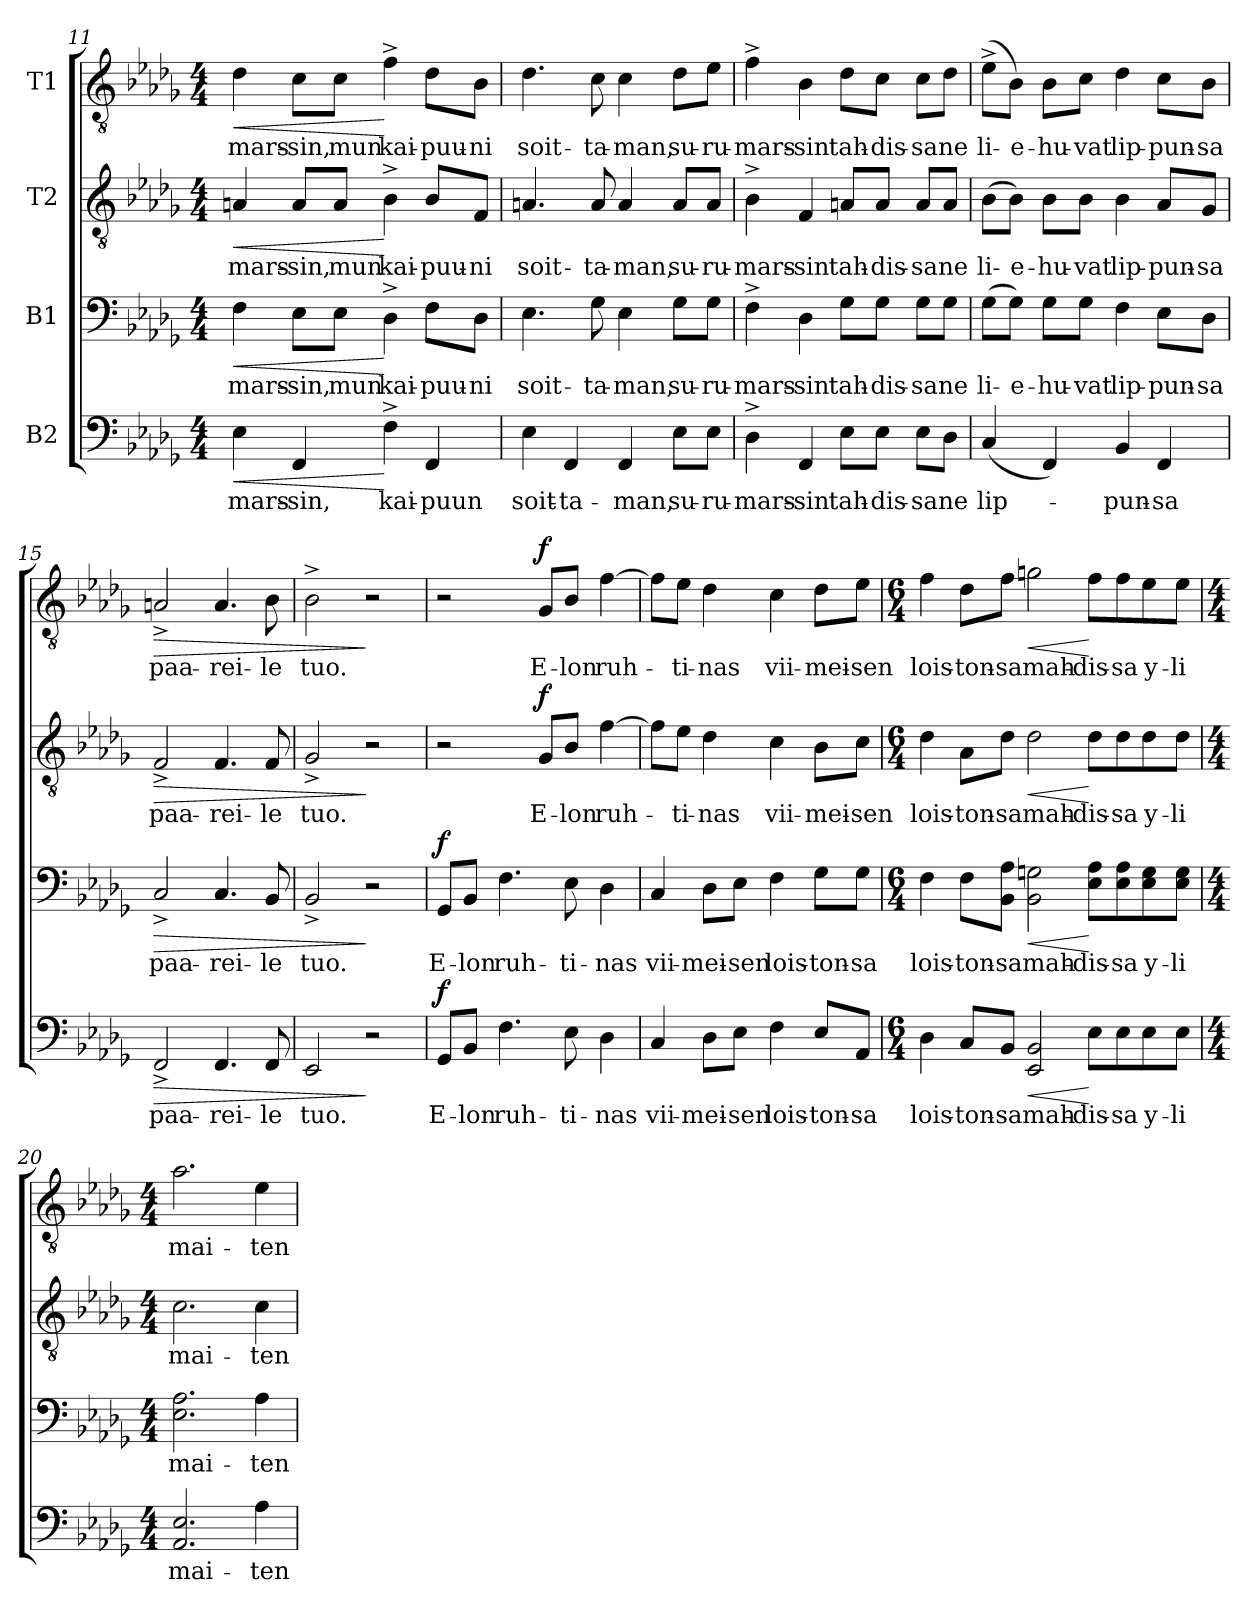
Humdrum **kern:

**kern	**text	**dynam	**kern	**text	**dynam	**kern	**text	**dynam	**kern	**text	**dynam
*part4	*part4	*part4	*part3	*part3	*part3	*part2	*part2	*part2	*part1	*part1	*part1
*staff4	*staff4	*staff4	*staff3	*staff3	*staff3	*staff2	*staff2	*staff2	*staff1	*staff1	*staff1
*I"B2	*	*	*I"B1	*	*	*I"T2	*	*	*I"T1	*	*
*clefF4	*	*	*clefF4	*	*	*clefGv2	*	*	*clefGv2	*	*
*k[b-e-a-d-g-]	*	*	*k[b-e-a-d-g-]	*	*	*k[b-e-a-d-g-]	*	*	*k[b-e-a-d-g-]	*	*
*M4/4	*	*	*M4/4	*	*	*M4/4	*	*	*M4/4	*	*
=11	=11	=11	=11	=11	=11	=11	=11	=11	=11	=11	=11
!	!LO:LY:b	!LO:HP:b	!	!LO:LY:b	!LO:HP:b	!	!LO:LY:b	!LO:HP:b	!	!LO:LY:b	!LO:HP:b
4E-\	-mars-	<	4F\	-mars-	<	4An/	-mars-	<	4d-\	-mars-	<
!	!LO:LY:b	!	!	!LO:LY:b	!	!	!LO:LY:b	!	!	!LO:LY:b	!
4FF/	-sin,	.	8E-\L	-sin,	.	8A/L	-sin,	.	8c\L	-sin,	.
!	!	!	!	!LO:LY:b	!	!	!LO:LY:b	!	!	!LO:LY:b	!
.	.	.	8E-\J	mun	.	8A/J	mun	.	8c\J	mun	.
!	!LO:LY:b	!	!	!LO:LY:b	!	!	!LO:LY:b	!	!	!LO:LY:b	!
4F^\	kai-	[	4D-^\	kai-	[	4B-^\	kai-	[	4f^\	kai-	[
!	!LO:LY:b	!	!	!LO:LY:b	!	!	!LO:LY:b	!	!	!LO:LY:b	!
4FF/	-puun	.	8F\L	-puu-	.	8B-/L	-puu-	.	8d-\L	-puu-	.
!	!	!	!	!LO:LY:b	!	!	!LO:LY:b	!	!	!LO:LY:b	!
.	.	.	8D-\J	-ni	.	8F/J	-ni	.	8B-\J	-ni	.
=12	=12	=12	=12	=12	=12	=12	=12	=12	=12	=12	=12
!	!LO:LY:b	!	!	!LO:LY:b	!	!	!LO:LY:b	!	!	!LO:LY:b	!
4E-\	soit-	.	4.E-\	soit-	.	4.An/	soit-	.	4.d-\	soit-	.
!	!LO:LY:b	!	!	!	!	!	!	!	!	!	!
4FF/	-ta-	.	.	.	.	.	.	.	.	.	.
!	!	!	!	!LO:LY:b	!	!	!LO:LY:b	!	!	!LO:LY:b	!
.	.	.	8G-\	-ta-	.	8A/	-ta-	.	8c\	-ta-	.
!	!LO:LY:b	!	!	!LO:LY:b	!	!	!LO:LY:b	!	!	!LO:LY:b	!
4FF/	-man,	.	4E-\	-man,	.	4A/	-man,	.	4c\	-man,	.
!	!LO:LY:b	!	!	!LO:LY:b	!	!	!LO:LY:b	!	!	!LO:LY:b	!
8E-\L	su-	.	8G-\L	su-	.	8A/L	su-	.	8d-\L	su-	.
!	!LO:LY:b	!	!	!LO:LY:b	!	!	!LO:LY:b	!	!	!LO:LY:b	!
8E-\J	-ru-	.	8G-\J	-ru-	.	8A/J	-ru-	.	8e-\J	-ru-	.
!!LO:PB:g=z
=13	=13	=13	=13	=13	=13	=13	=13	=13	=13	=13	=13
!	!LO:LY:b	!	!	!LO:LY:b	!	!	!LO:LY:b	!	!	!LO:LY:b	!
4D-^\	-mars-	.	4F^\	-mars-	.	4B-^\	-mars-	.	4f^\	-mars-	.
!	!LO:LY:b	!	!	!LO:LY:b	!	!	!LO:LY:b	!	!	!LO:LY:b	!
4FF/	-sin	.	4D-\	-sin	.	4F/	-sin	.	4B-\	-sin	.
!	!LO:LY:b	!	!	!LO:LY:b	!	!	!LO:LY:b	!	!	!LO:LY:b	!
8E-\L	tah-	.	8G-\L	tah-	.	8An/L	tah-	.	8d-\L	tah-	.
!	!LO:LY:b	!	!	!LO:LY:b	!	!	!LO:LY:b	!	!	!LO:LY:b	!
8E-\J	-dis-	.	8G-\J	-dis-	.	8A/J	-dis-	.	8c\J	-dis-	.
!	!LO:LY:b	!	!	!LO:LY:b	!	!	!LO:LY:b	!	!	!LO:LY:b	!
8E-\L	-sa	.	8G-\L	-sa	.	8A/L	-sa	.	8c\L	-sa	.
!	!LO:LY:b	!	!	!LO:LY:b	!	!	!LO:LY:b	!	!	!LO:LY:b	!
8D-\J	ne	.	8G-\J	ne	.	8A/J	ne	.	8d-\J	ne	.
=14	=14	=14	=14	=14	=14	=14	=14	=14	=14	=14	=14
!	!LO:LY:b	!	!	!LO:LY:b	!	!	!LO:LY:b	!	!	!LO:LY:b	!
(<4C/	lip-	.	(>8G-\L	li-	.	(>8B-\L	li-	.	(>8e-^\L	li-	.
!	!	!	!	!LO:LY:b	!	!	!LO:LY:b	!	!	!LO:LY:b	!
.	.	.	8G-\J)	-e-	.	8B-\J)	-e-	.	8B-\J)	-e-	.
!	!	!	!	!LO:LY:b	!	!	!LO:LY:b	!	!	!LO:LY:b	!
4FF/)	.	.	8G-\L	-hu-	.	8B-\L	-hu-	.	8B-\L	-hu-	.
!	!	!	!	!LO:LY:b	!	!	!LO:LY:b	!	!	!LO:LY:b	!
.	.	.	8G-\J	-vat	.	8B-\J	-vat	.	8c\J	-vat	.
!	!LO:LY:b	!	!	!LO:LY:b	!	!	!LO:LY:b	!	!	!LO:LY:b	!
4BB-/	-pun-	.	4F\	lip-	.	4B-\	lip-	.	4d-\	lip-	.
!	!LO:LY:b	!	!	!LO:LY:b	!	!	!LO:LY:b	!	!	!LO:LY:b	!
4FF/	-sa	.	8E-\L	-pun-	.	8A-/L	-pun-	.	8c\L	-pun-	.
!	!	!	!	!LO:LY:b	!	!	!LO:LY:b	!	!	!LO:LY:b	!
.	.	.	8D-\J	-sa	.	8G-/J	-sa	.	8B-\J	-sa	.
=15	=15	=15	=15	=15	=15	=15	=15	=15	=15	=15	=15
!	!LO:LY:b	!LO:HP:b	!	!LO:LY:b	!LO:HP:b	!	!LO:LY:b	!LO:HP:b	!	!LO:LY:b	!LO:HP:b
2FF^/	paa-	>	2C^/	paa-	>	2F^/	paa-	>	2An^/	paa-	>
!	!LO:LY:b	!	!	!LO:LY:b	!	!	!LO:LY:b	!	!	!LO:LY:b	!
4.FF/	-rei-	.	4.C/	-rei-	.	4.F/	-rei-	.	4.A/	-rei-	.
!	!LO:LY:b	!	!	!LO:LY:b	!	!	!LO:LY:b	!	!	!LO:LY:b	!
8FF/	-le	.	8BB-/	-le	.	8F/	-le	.	8B-\	-le	.
=16	=16	=16	=16	=16	=16	=16	=16	=16	=16	=16	=16
!	!LO:LY:b	!	!	!LO:LY:b	!	!	!LO:LY:b	!	!	!LO:LY:b	!
2EE-/	tuo.	.	2BB-^/	tuo.	.	2G-^/	tuo.	.	2B-^\	tuo.	.
2r	.	]	2r	.	]	2r	.	]	2r	.	]
=17	=17	=17	=17	=17	=17	=17	=17	=17	=17	=17	=17
!	!LO:LY:b	!LO:DY:a	!	!LO:LY:b	!LO:DY:a	!	!	!	!	!	!
8GG-/L	E-	f	8GG-/L	E-	f	2r	.	.	2r	.	.
!	!LO:LY:b	!	!	!LO:LY:b	!	!	!	!	!	!	!
8BB-/J	-lon	.	8BB-/J	-lon	.	.	.	.	.	.	.
!	!LO:LY:b	!	!	!LO:LY:b	!	!	!	!	!	!	!
4.F\	ruh-	.	4.F\	ruh-	.	.	.	.	.	.	.
!	!	!	!	!	!	!	!LO:LY:b	!LO:DY:a	!	!LO:LY:b	!LO:DY:a
.	.	.	.	.	.	8G-/L	E-	f	8G-/L	E-	f
!	!LO:LY:b	!	!	!LO:LY:b	!	!	!LO:LY:b	!	!	!LO:LY:b	!
8E-\	-ti-	.	8E-\	-ti-	.	8B-/J	-lon	.	8B-/J	-lon	.
!	!LO:LY:b	!	!	!LO:LY:b	!	!	!LO:LY:b	!	!	!LO:LY:b	!
4D-\	-nas	.	4D-\	-nas	.	[4f\	ruh-	.	[4f\	ruh-	.
=18	=18	=18	=18	=18	=18	=18	=18	=18	=18	=18	=18
!	!LO:LY:b	!	!	!LO:LY:b	!	!	!	!	!	!	!
4C/	vii-	.	4C/	vii-	.	8f\L]	.	.	8f\L]	.	.
!	!	!	!	!	!	!	!LO:LY:b	!	!	!LO:LY:b	!
.	.	.	.	.	.	8e-\J	-ti-	.	8e-\J	ti-	.
!	!LO:LY:b	!	!	!LO:LY:b	!	!	!LO:LY:b	!	!	!LO:LY:b	!
8D-\L	-mei-	.	8D-\L	-mei-	.	4d-\	-nas	.	4d-\	-nas	.
!	!LO:LY:b	!	!	!LO:LY:b	!	!	!	!	!	!	!
8E-\J	-sen	.	8E-\J	-sen	.	.	.	.	.	.	.
!	!LO:LY:b	!	!	!LO:LY:b	!	!	!LO:LY:b	!	!	!LO:LY:b	!
4F\	lois-	.	4F\	lois-	.	4c\	vii-	.	4c\	vii-	.
!	!LO:LY:b	!	!	!LO:LY:b	!	!	!LO:LY:b	!	!	!LO:LY:b	!
8E-/L	-ton-	.	8G-\L	-ton-	.	8B-\L	-mei-	.	8d-\L	-mei-	.
!	!LO:LY:b	!	!	!LO:LY:b	!	!	!LO:LY:b	!	!	!LO:LY:b	!
8AA-/J	-sa	.	8G-\J	-sa	.	8c\J	-sen	.	8e-\J	-sen	.
!!LO:LB:g=z
=19	=19	=19	=19	=19	=19	=19	=19	=19	=19	=19	=19
*M6/4	*	*	*M6/4	*	*	*M6/4	*	*	*M6/4	*	*
!	!LO:LY:b	!	!	!LO:LY:b	!	!	!LO:LY:b	!	!	!LO:LY:b	!
4D-\	lois-	.	4F\	lois-	.	4d-\	lois-	.	4f\	lois-	.
!	!LO:LY:b	!	!	!LO:LY:b	!	!	!LO:LY:b	!	!	!LO:LY:b	!
8C/L	-ton-	.	8F\L	-ton-	.	8A-\L	-ton-	.	8d-\L	-ton-	.
!	!LO:LY:b	!	!	!LO:LY:b	!	!	!LO:LY:b	!	!	!LO:LY:b	!
8BB-/J	-sa	.	8BB-\ 8A-\J	-sa	.	8d-\J	-sa	.	8f\J	-sa	.
!	!LO:LY:b	!LO:HP:b	!	!LO:LY:b	!LO:HP:b	!	!LO:LY:b	!LO:HP:b	!	!LO:LY:b	!LO:HP:b
2EE-/ 2BB-/	mah-	<	2BB-\ 2Gn\	mah-	<	2d-\	mah-	<	2gn\	mah-	<
!	!LO:LY:b	!	!	!LO:LY:b	!	!	!LO:LY:b	!	!	!LO:LY:b	!
8E-\L	-dis-	[	8E-\ 8A-\L	-dis-	[	8d-\L	-dis-	[	8f\L	-dis-	[
!	!LO:LY:b	!	!	!LO:LY:b	!	!	!LO:LY:b	!	!	!LO:LY:b	!
8E-\	-sa	.	8E-\ 8A-\	-sa	.	8d-\	-sa	.	8f\	-sa	.
!	!LO:LY:b	!	!	!LO:LY:b	!	!	!LO:LY:b	!	!	!LO:LY:b	!
8E-\	y-	.	8E-\ 8G\	y-	.	8d-\	y-	.	8e-\	y-	.
!	!LO:LY:b	!	!	!LO:LY:b	!	!	!LO:LY:b	!	!	!LO:LY:b	!
8E-\J	-li	.	8E-\ 8G\J	-li	.	8d-\J	-li	.	8e-\J	-li	.
=20	=20	=20	=20	=20	=20	=20	=20	=20	=20	=20	=20
*M4/4	*	*	*M4/4	*	*	*M4/4	*	*	*M4/4	*	*
!	!LO:LY:b	!LO:DY:a	!	!LO:LY:b	!	!	!LO:LY:b	!	!	!LO:LY:b	!
!	!	!LO:DY:n=1:a	!	!	!LO:DY:a	!	!	!	!	!	!
!	!	!	!	!	!LO:DY:n=1:a	!	!	!LO:DY:a	!	!	!
!	!	!	!	!	!	!	!	!LO:DY:n=1:a	!	!	!LO:DY:a
!	!	!	!	!	!	!	!	!	!	!	!LO:DY:n=1:a
2.AA-/ 2.E-/	mai-	other-dynamics f	2.E-\ 2.A-\	mai-	other-dynamics f	2.c\	mai-	other-dynamics f	2.a-\	mai-	other-dynamics f
!	!LO:LY:b	!	!	!LO:LY:b	!	!	!LO:LY:b	!	!	!LO:LY:b	!
4A-\	-ten	.	4A-\	-ten	.	4c\	-ten	.	4e-\	-ten	.
=	=	=	=	=	=	=	=	=	=	=	=
*-	*-	*-	*-	*-	*-	*-	*-	*-	*-	*-	*-
